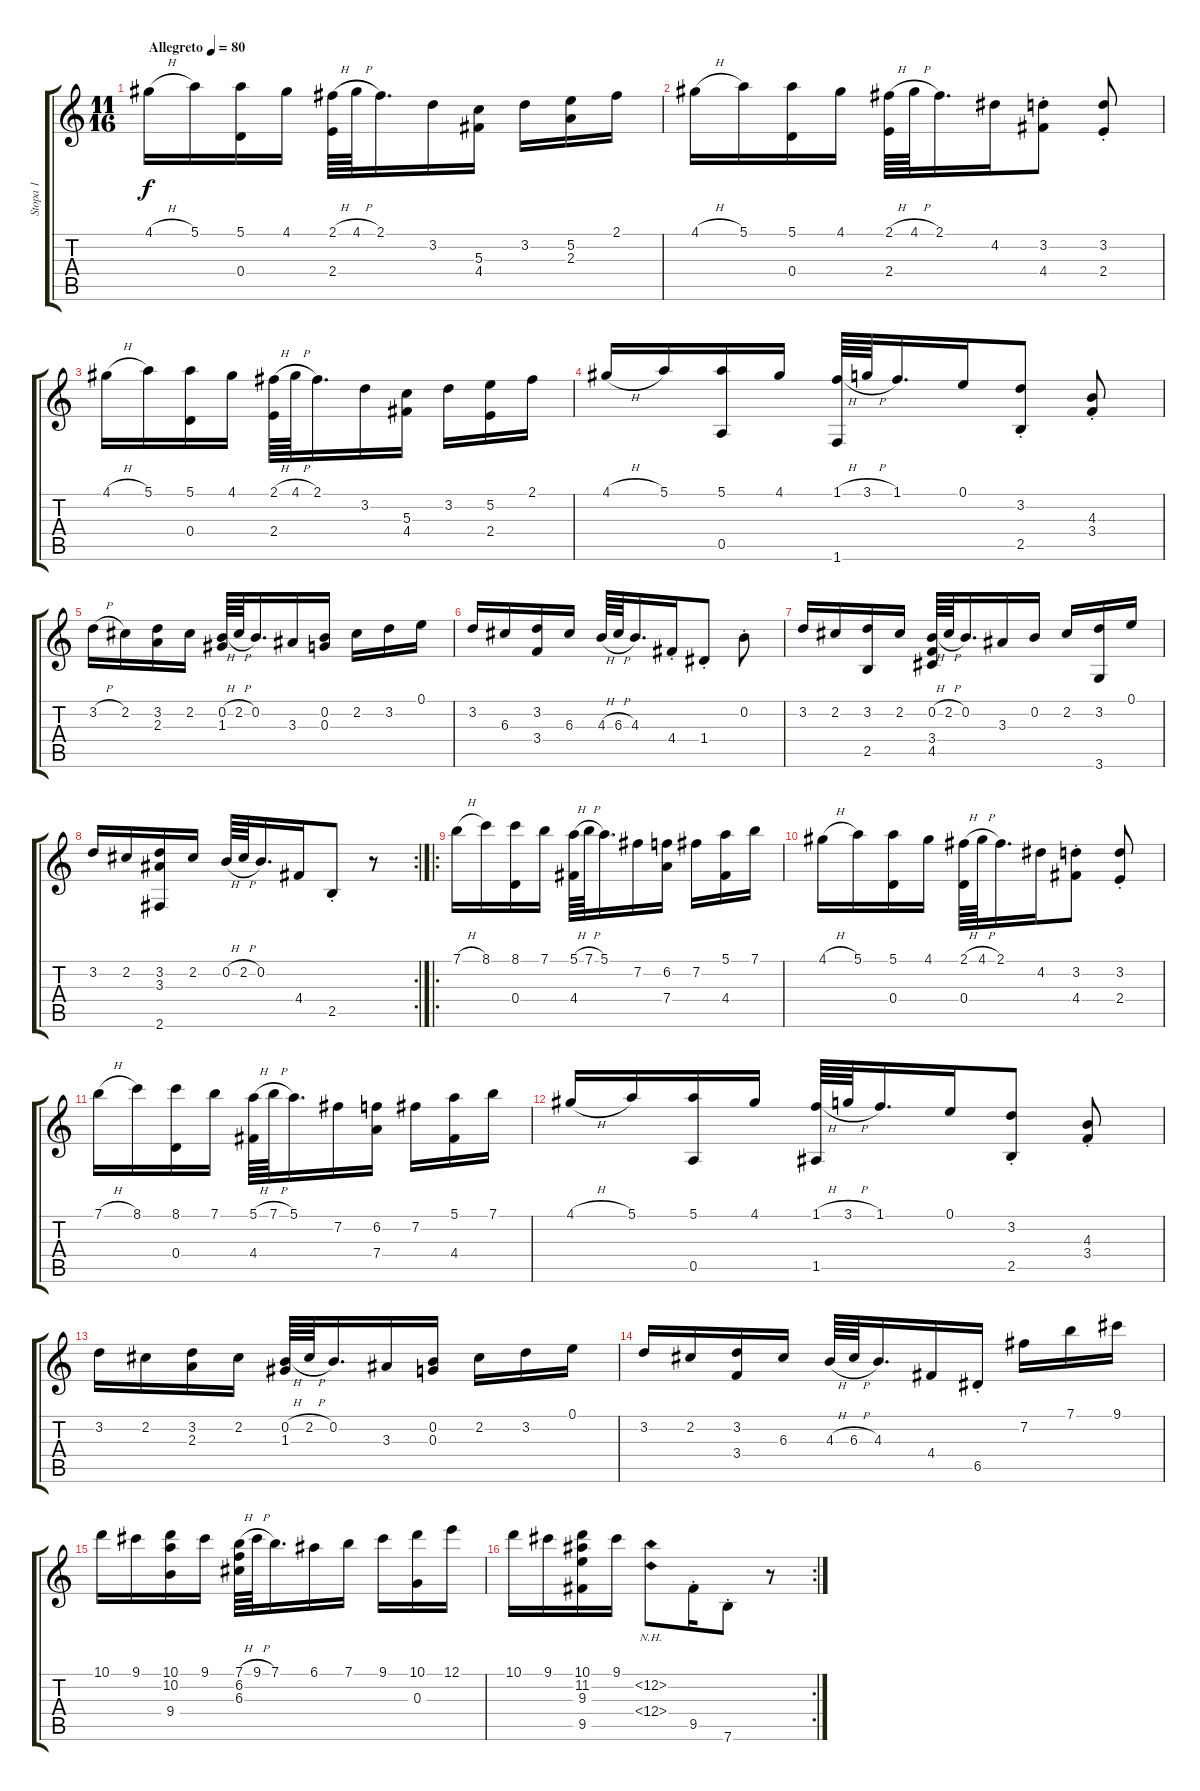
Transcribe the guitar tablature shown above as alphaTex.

\track ("Stopa 1" "Stopa 1") {instrument acousticguitarnylon}
\staff {score tabs}
\tuning (E4 B3 G3 D3 A2 E2) {hide}
\ts (11 16)
\tempo (80 "Allegreto")
\clef g2
\ks c
4.1{h}.16{dy f instrument acousticguitarnylon} 5.1.16 (5.1 0.4).16 4.1.16 (2.1{h} 2.4).64 4.1{h}.64 2.1.16{d} 3.2.16 (5.3 4.4).16 3.2.16 (5.2 2.3).16 2.1.16 |
4.1{h}.16 5.1.16 (5.1 0.4).16 4.1.16 (2.1{h} 2.4).64 4.1{h}.64 2.1.16{d} 4.2.16 (3.2{st} 4.4{st}).8 (3.2{st} 2.4{st}).8 |
4.1{h}.16 5.1.16 (5.1 0.4).16 4.1.16 (2.1{h} 2.4).64 4.1{h}.64 2.1.16{d} 3.2.16 (5.3 4.4).16 3.2.16 (5.2 2.4).16 2.1.16 |
4.1{h}.16 5.1.16 (5.1 0.5).16 4.1.16 (1.1{h} 1.6).64 3.1{h}.64 1.1.16{d} 0.1.16 (3.2{st} 2.5{st}).8 (4.3{st} 3.4{st}).8 |
3.2{h}.16 2.2.16 (3.2 2.3).16 2.2.16 (0.2{h} 1.3).64 2.2{h}.64 0.2.16{d} 3.3.16 (0.2 0.3).16 2.2.16 3.2.16 0.1.16 |
3.2.16 6.3.16 (3.2 3.4).16 6.3.16 4.3{h}.64 6.3{h}.64 4.3.16{d} 4.4{st}.16 1.4{st}.8 0.2{st}.8 |
3.2.16 2.2.16 (3.2 2.5).16 2.2.16 (0.2{h} 3.4 4.5).64 2.2{h}.64 0.2.16{d} 3.3.16 0.2.16 2.2.16 (3.2 3.6).16 0.1.16 |
\rc 2
3.2.16 2.2.16 (3.2 3.3 2.6).16 2.2.16 0.2{h}.64 2.2{h}.64 0.2.16{d} 4.4.16 2.5{st}.8 r.8 |
\ro
7.1{h}.16 8.1.16 (8.1 0.4).16 7.1.16 (5.1{h} 4.4).64 7.1{h}.64 5.1.16{d} 7.2.16 (6.2 7.4).16 7.2.16 (5.1 4.4).16 7.1.16 |
4.1{h}.16 5.1.16 (5.1 0.4).16 4.1.16 (2.1{h} 0.4).64 4.1{h}.64 2.1.16{d} 4.2.16 (3.2{st} 4.4{st}).8 (3.2{st} 2.4{st}).8 |
7.1{h}.16 8.1.16 (8.1 0.4).16 7.1.16 (5.1{h} 4.4).64 7.1{h}.64 5.1.16{d} 7.2.16 (6.2 7.4).16 7.2.16 (5.1 4.4).16 7.1.16 |
4.1{h}.16 5.1.16 (5.1 0.5).16 4.1.16 (1.1{h} 1.5).64 3.1{h}.64 1.1.16{d} 0.1.16 (3.2{st} 2.5{st}).8 (4.3{st} 3.4{st}).8 |
3.2.16 2.2.16 (3.2 2.3).16 2.2.16 (0.2{h} 1.3).64 2.2{h}.64 0.2.16{d} 3.3.16 (0.2 0.3).16 2.2.16 3.2.16 0.1.16 |
3.2.16 2.2.16 (3.2 3.4).16 6.3.16 4.3{h}.64 6.3{h}.64 4.3.16{d} 4.4.16 6.5{st}.16 7.2.16 7.1.16 9.1.16 |
10.1.16 9.1.16 (10.1 10.2 9.4).16 9.1.16 (7.1{h} 6.2 6.3).64 9.1{h}.64 7.1.16{d} 6.1.16 7.1.16 9.1.16 (10.1 0.3).16 12.1.16 |
\rc 2
10.1.16 9.1.16 (10.1 11.2 9.3 9.5).16 9.1.16 (12.2{nh} 12.4{nh}).8 9.5{st}.16 7.6{st}.8 r.8
